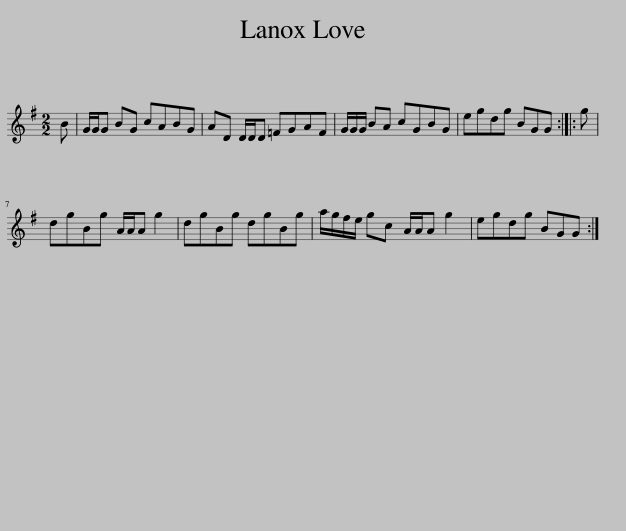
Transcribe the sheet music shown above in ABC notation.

X:1
L:1/8
M:2/2
I:linebreak $
K:G
V:1 treble
V:1
 B | G/G/G BG cABG | AD D/D/D =FGAF | G/G/G/ BA cGBG | egdg BGG :: %5
 g |$ dgBg A/A/A g2 | dgBg dgBg | a/g/f/e/ gc A/A/A g2 | egdg BGG :| %10
